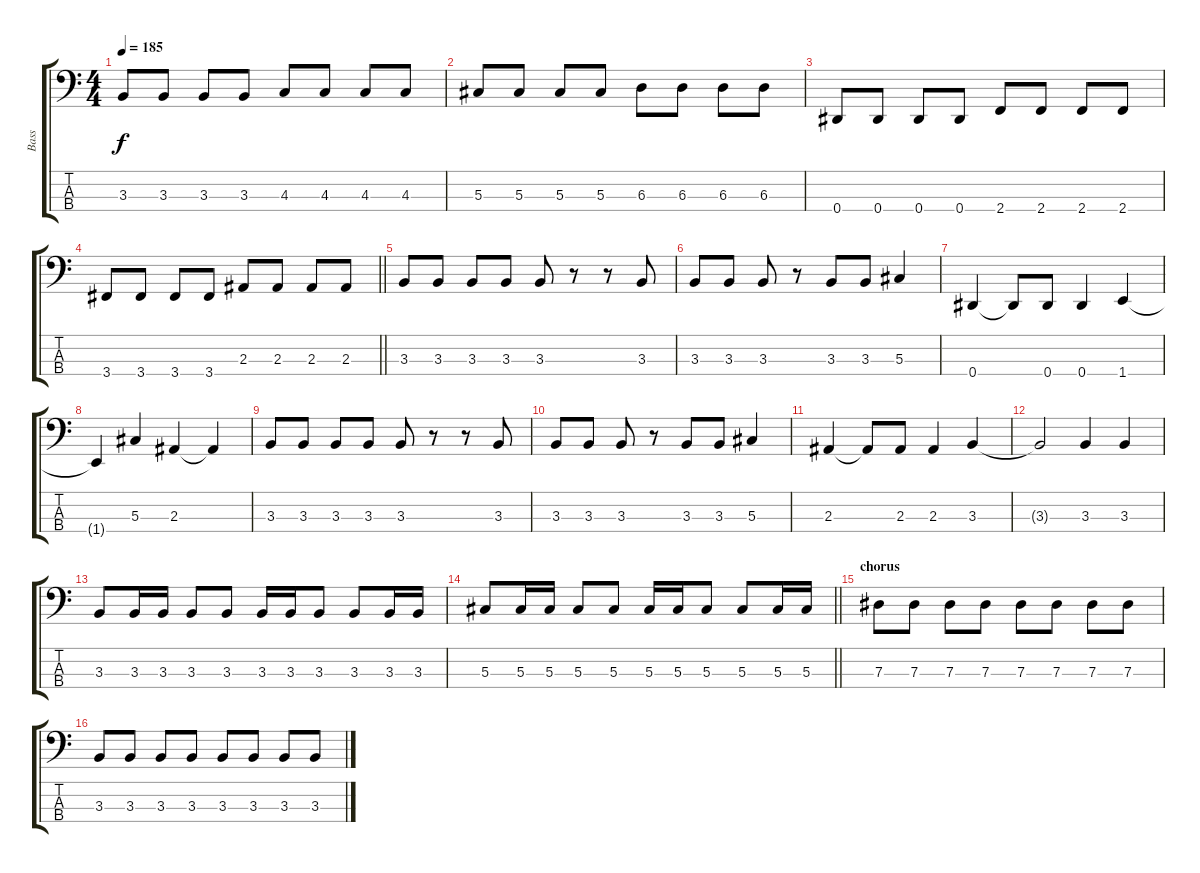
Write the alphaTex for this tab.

\track ("Bass" "Bass") {instrument electricbassfinger}
\staff {score tabs}
\tuning (Gb2 Db2 Ab1 Eb1) {hide}
\ts (4 4)
\tempo 185
\clef f4
\ks c
3.3.8{dy f} 3.3.8 3.3.8 3.3.8 4.3.8 4.3.8 4.3.8 4.3.8 |
5.3.8 5.3.8 5.3.8 5.3.8 6.3.8 6.3.8 6.3.8 6.3.8 |
0.4.8 0.4.8 0.4.8 0.4.8 2.4.8 2.4.8 2.4.8 2.4.8 |
\barLineRight lightlight
3.4.8 3.4.8 3.4.8 3.4.8 2.3.8 2.3.8 2.3.8 2.3.8 |
\section ("" "")
3.3.8 3.3.8 3.3.8 3.3.8 3.3.8 r.8 r.8 3.3.8 |
3.3.8 3.3.8 3.3.8 r.8 3.3.8 3.3.8 5.3.4 |
0.4.4 0.4{t}.8 0.4.8 0.4.4 1.4.4 |
1.4{t}.4 5.3.4 2.3.4 2.3{t}.4 |
3.3.8 3.3.8 3.3.8 3.3.8 3.3.8 r.8 r.8 3.3.8 |
3.3.8 3.3.8 3.3.8 r.8 3.3.8 3.3.8 5.3.4 |
2.3.4 2.3{t}.8 2.3.8 2.3.4 3.3.4 |
3.3{t}.2 3.3.4 3.3.4 |
3.3.8 3.3.16 3.3.16 3.3.8 3.3.8 3.3.16 3.3.16 3.3.8 3.3.8 3.3.16 3.3.16 |
\barLineRight lightlight
5.3.8 5.3.16 5.3.16 5.3.8 5.3.8 5.3.16 5.3.16 5.3.8 5.3.8 5.3.16 5.3.16 |
\section ("" "chorus")
7.3.8 7.3.8 7.3.8 7.3.8 7.3.8 7.3.8 7.3.8 7.3.8 |
3.3.8 3.3.8 3.3.8 3.3.8 3.3.8 3.3.8 3.3.8 3.3.8
